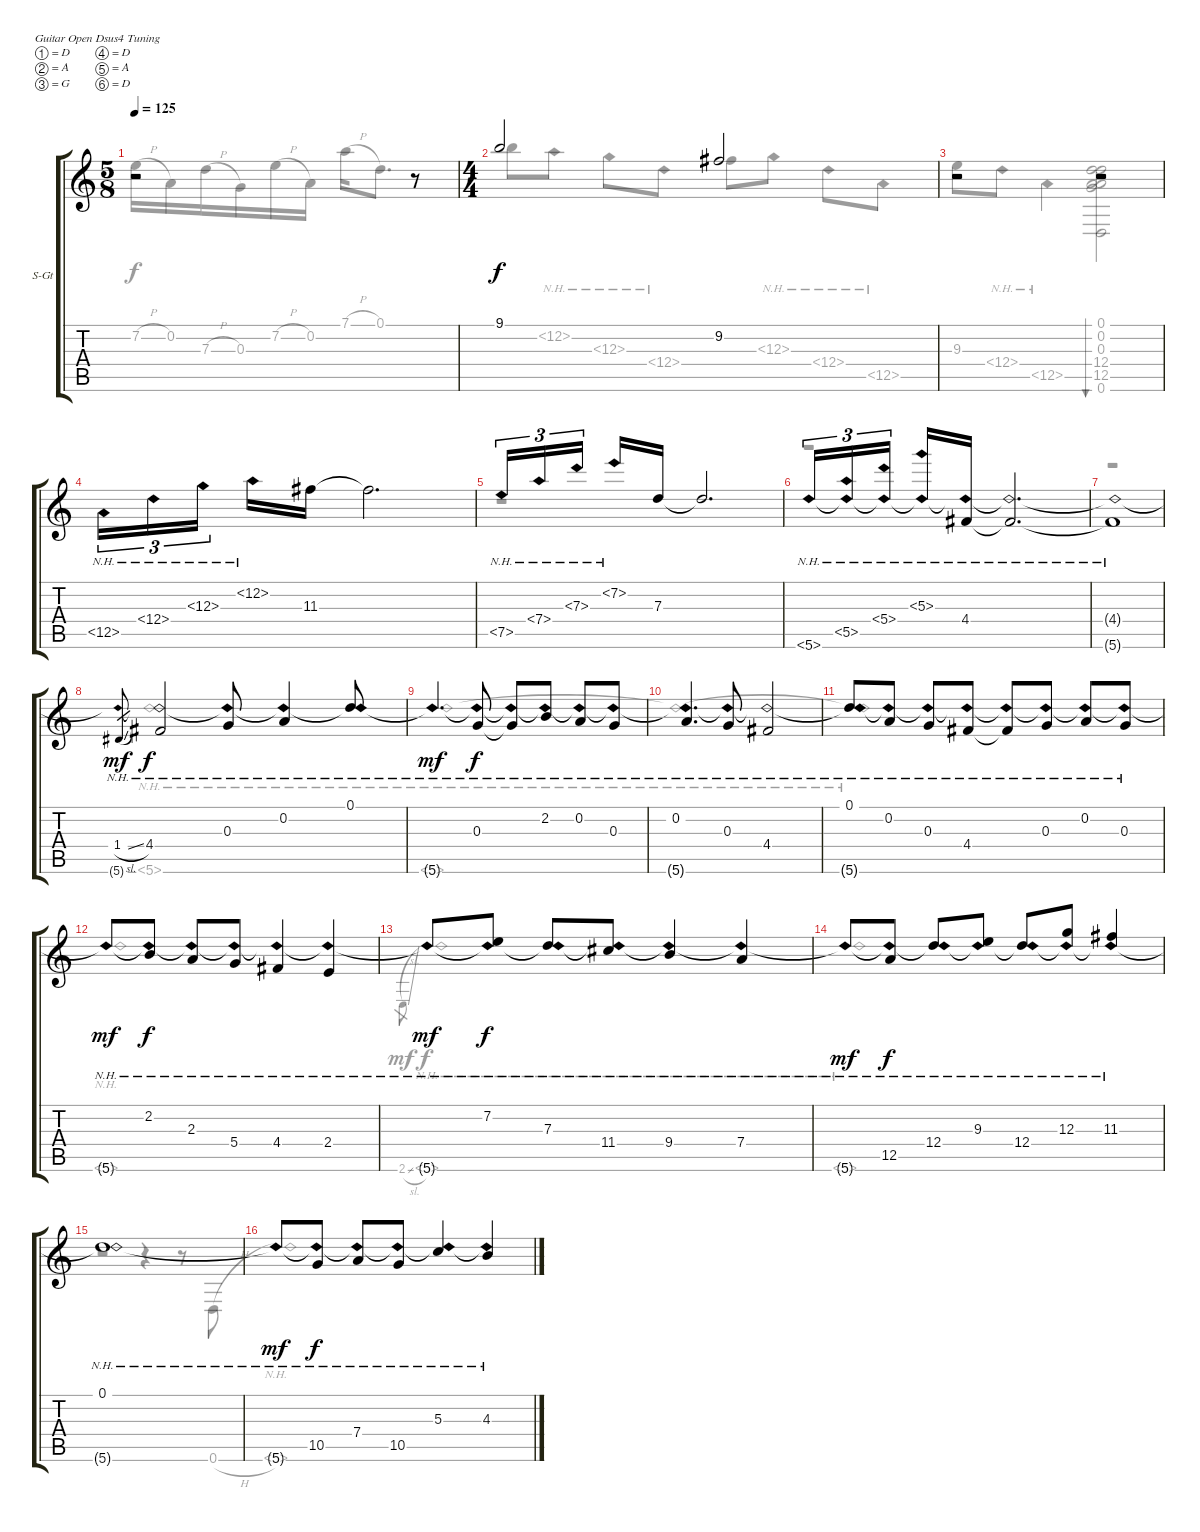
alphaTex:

\bracketExtendMode groupsimilarinstruments
\firstSystemTrackNameOrientation horizontal
\otherSystemsTrackNameOrientation horizontal
\track ("Guitar" "S-Gt") {instrument acousticguitarsteel}
\staff {score tabs}
\tuning (D4 A3 G3 D3 A2 D2)
\voice
\ts (5 8)
\beaming (8 3 2)
\tempo 125
\clef g2
\ks c
r.2{dy f} r.8 |
\ts (4 4)
\beaming (8 2 2 2 2)
9.1.2 9.2.2 |
r.2 r.2{bu 0} |
12.5{nh}.16{tu (3 2)} 12.4{nh}.16{tu (3 2)} 12.3{nh}.16{tu (3 2)} 12.2{nh}.16 11.3.16 11.3{t}.2{d} |
7.5{nh}.16{tu (3 2)} 7.4{nh}.16{tu (3 2)} 7.3{nh}.16{tu (3 2)} 7.2{nh}.16 7.3.16 7.3{t}.2{d} |
5.6{nh}.16{tu (3 2)} (5.5{nh} 5.6{nh t}).16{tu (3 2)} (5.4{nh} 5.6{nh t}).16{tu (3 2)} (5.3{nh} 5.6{nh t}).16 (4.4 5.6{nh t}).16 (4.4{t} 5.6{nh t}).2{d} |
(4.4{t} 5.6{nh t}).1 |
(1.4{sl} 5.6{nh t}).8{gr dy mf} (4.4 5.6{nh t}).2{dy f} (0.3 5.6{nh t}).8 (0.2 5.6{nh t}).4 (0.1 5.6{nh t}).8 |
5.6{nh t}.4{d dy mf} (0.3 5.6{nh t}).8{dy f} (0.3{t} 5.6{nh t}).8 (2.2 5.6{nh t}).8 (0.2 5.6{nh t}).8 (0.3 5.6{nh t}).8 |
(0.2 5.6{nh t}).4{d} (0.3 5.6{nh t}).8 (4.4 5.6{nh t}).2 |
(0.1 5.6{nh t}).8 (0.2 5.6{nh t}).8 (0.3 5.6{nh t}).8 (4.4 5.6{nh t}).8 (4.4{t} 5.6{nh t}).8 (0.3 5.6{nh t}).8 (0.2 5.6{nh t}).8 (0.3 5.6{nh t}).8 |
5.6{nh t}.8{dy mf} (2.2 5.6{nh t}).8{dy f} (2.3 5.6{nh t}).8 (5.4 5.6{nh t}).8 (4.4 5.6{nh t}).4 (2.4 5.6{nh t}).4 |
5.6{nh t}.8{dy mf} (7.2 5.6{nh t}).8{dy f} (7.3 5.6{nh t}).8 (11.4 5.6{nh t}).8 (9.4 5.6{nh t}).4 (7.4 5.6{nh t}).4 |
5.6{nh t}.8{dy mf} (12.5 5.6{nh t}).8{dy f} (12.4 5.6{nh t}).8 (9.3 5.6{nh t}).8 (12.4 5.6{nh t}).8 (12.3 5.6{nh t}).8 (11.3 5.6{nh t}).4 |
(0.1 5.6{nh t}).1 |
5.6{nh t}.8{dy mf} (10.5 5.6{nh t}).8{dy f} (7.4 5.6{nh t}).8 (10.5 5.6{nh t}).8 (5.3 5.6{nh t}).4 (4.3 5.6{nh t}).4
\voice
\clef g2
\ottava regular
\simile none
\ks c
7.2{h}.16{dy f} 0.2.16 7.3{h}.16 0.3.16 7.2{h}.16 0.2.16 7.1{h}.16 0.1.8{d} |
9.1.8 12.2{nh}.8 12.3{nh}.8 12.4{nh}.8 9.2.8 12.3{nh}.8 12.4{nh}.8 12.5{nh}.8 |
9.3.8 12.4{nh}.8 12.5{nh}.4 (0.1 0.2 0.3 12.4 12.5 0.6).2{bu 480} |
|
r.1 |
r.1 |
r.1 |
5.6{nh}.1 |
5.6{nh}.1 |
5.6{nh t}.1 |
5.6{nh t}.1 |
5.6{nh}.1 |
2.6{sl}.8{gr dy mf} 5.6{nh}.1{dy f} |
5.6{nh}.1 |
r.2 r.4 r.8 0.6{h}.8 |
5.6{nh}.1
